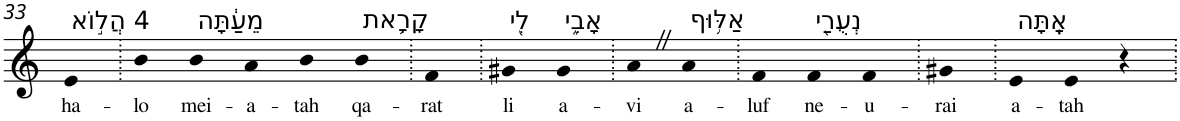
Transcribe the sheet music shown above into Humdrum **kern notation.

**kern	**text
*part1	*part1
*staff1	*staff1
*I"Piano	*
*I'Pno	*
!!LO:PB:g=z
*clefG2	*
*k[]	*
=33	=33
!LO:TX:a:t=4 הֲל֣וֹא	!
!	!LO:LY:b
4e	ha-
=34.	=34.
!	!LO:LY:b
4b	-lo
!LO:TX:a:t=מֵעַ֔תָּה	!
!	!LO:LY:b
4b	mei-
!	!LO:LY:b
4a	-a-
!	!LO:LY:b
4b	-tah
!LO:TX:a:t=קָרָ֥את	!
!	!LO:LY:b
4b	qa-
=35.	=35.
!	!LO:LY:b
4f	-rat
=36.	=36.
!LO:TX:a:t=לִ֖י	!
!	!LO:LY:b
4g#X	li
!LO:TX:a:t=אָבִ֑י	!
!	!LO:LY:b
4g#	a-
=37.	=37.
!	!LO:LY:b
4aZ	-vi
!LO:TX:a:t=אַלּ֥וּף	!
!	!LO:LY:b
4a	a-
=38.	=38.
!	!LO:LY:b
4f	-luf
!LO:TX:a:t=נְעֻרַ֖י	!
!	!LO:LY:b
4f	ne-
!	!LO:LY:b
4f	-u-
=39.	=39.
!	!LO:LY:b
4g#X	-rai
=40.	=40.
!LO:TX:a:t=אָֽתָּה	!
!	!LO:LY:b
4e	a-
!	!LO:LY:b
4e	-tah
4r	.
=.	=.
*-	*-
